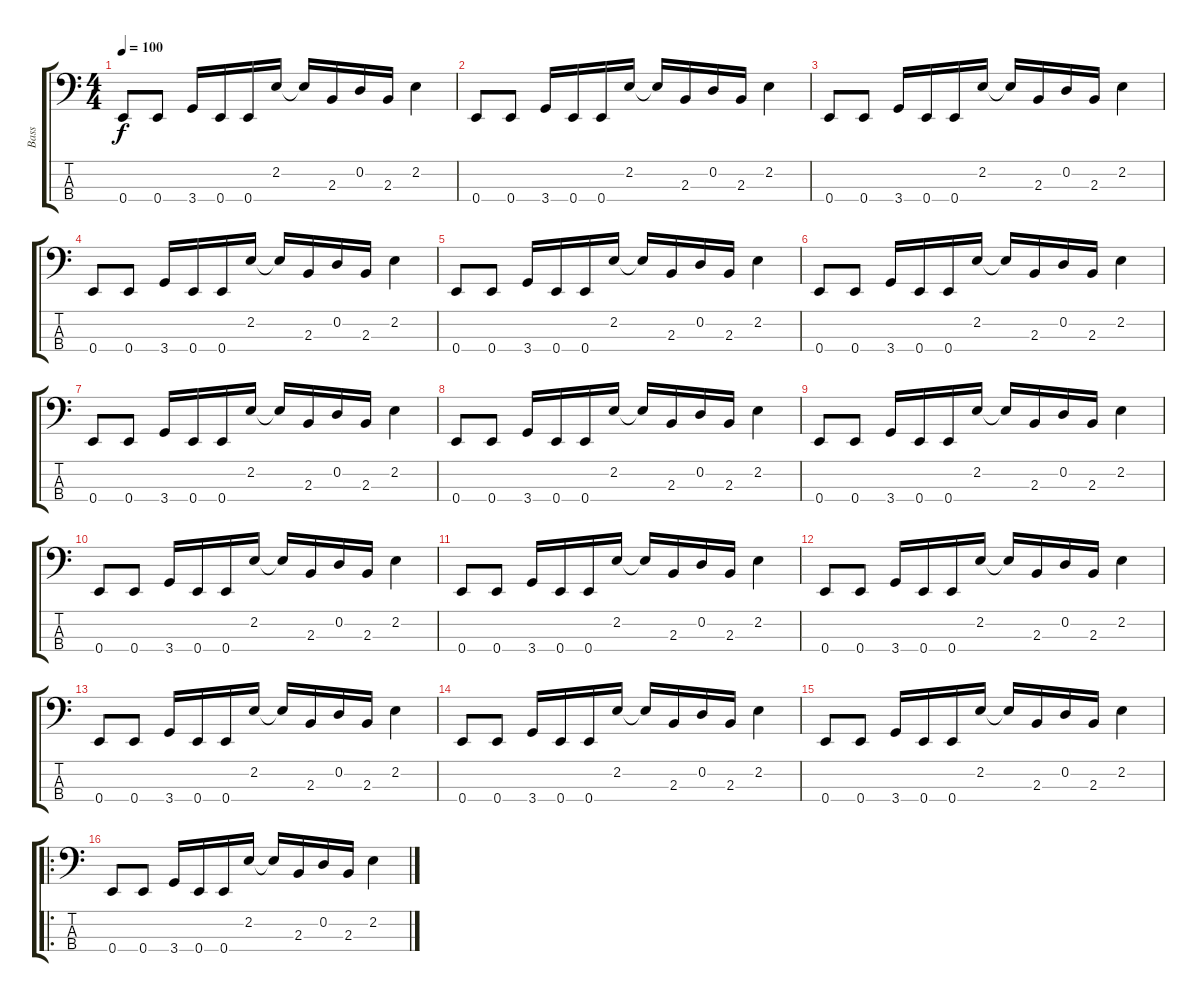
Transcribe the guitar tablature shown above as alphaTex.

\track ("Bass" "Bass") {instrument acousticguitarnylon}
\staff {score tabs}
\tuning (G2 D2 A1 E1) {hide}
\ts (4 4)
\tempo 100
\clef f4
\ks c
0.4.8{dy f} 0.4.8 3.4.16 0.4.16 0.4.16 2.2.16 2.2{t}.16 2.3.16 0.2.16 2.3.16 2.2.4 |
0.4.8 0.4.8 3.4.16 0.4.16 0.4.16 2.2.16 2.2{t}.16 2.3.16 0.2.16 2.3.16 2.2.4 |
0.4.8 0.4.8 3.4.16 0.4.16 0.4.16 2.2.16 2.2{t}.16 2.3.16 0.2.16 2.3.16 2.2.4 |
0.4.8 0.4.8 3.4.16 0.4.16 0.4.16 2.2.16 2.2{t}.16 2.3.16 0.2.16 2.3.16 2.2.4 |
0.4.8 0.4.8 3.4.16 0.4.16 0.4.16 2.2.16 2.2{t}.16 2.3.16 0.2.16 2.3.16 2.2.4 |
0.4.8 0.4.8 3.4.16 0.4.16 0.4.16 2.2.16 2.2{t}.16 2.3.16 0.2.16 2.3.16 2.2.4 |
0.4.8 0.4.8 3.4.16 0.4.16 0.4.16 2.2.16 2.2{t}.16 2.3.16 0.2.16 2.3.16 2.2.4 |
0.4.8 0.4.8 3.4.16 0.4.16 0.4.16 2.2.16 2.2{t}.16 2.3.16 0.2.16 2.3.16 2.2.4 |
0.4.8 0.4.8 3.4.16 0.4.16 0.4.16 2.2.16 2.2{t}.16 2.3.16 0.2.16 2.3.16 2.2.4 |
0.4.8 0.4.8 3.4.16 0.4.16 0.4.16 2.2.16 2.2{t}.16 2.3.16 0.2.16 2.3.16 2.2.4 |
0.4.8 0.4.8 3.4.16 0.4.16 0.4.16 2.2.16 2.2{t}.16 2.3.16 0.2.16 2.3.16 2.2.4 |
0.4.8 0.4.8 3.4.16 0.4.16 0.4.16 2.2.16 2.2{t}.16 2.3.16 0.2.16 2.3.16 2.2.4 |
0.4.8 0.4.8 3.4.16 0.4.16 0.4.16 2.2.16 2.2{t}.16 2.3.16 0.2.16 2.3.16 2.2.4 |
0.4.8 0.4.8 3.4.16 0.4.16 0.4.16 2.2.16 2.2{t}.16 2.3.16 0.2.16 2.3.16 2.2.4 |
0.4.8 0.4.8 3.4.16 0.4.16 0.4.16 2.2.16 2.2{t}.16 2.3.16 0.2.16 2.3.16 2.2.4 |
\ro
0.4.8 0.4.8 3.4.16 0.4.16 0.4.16 2.2.16 2.2{t}.16 2.3.16 0.2.16 2.3.16 2.2.4
